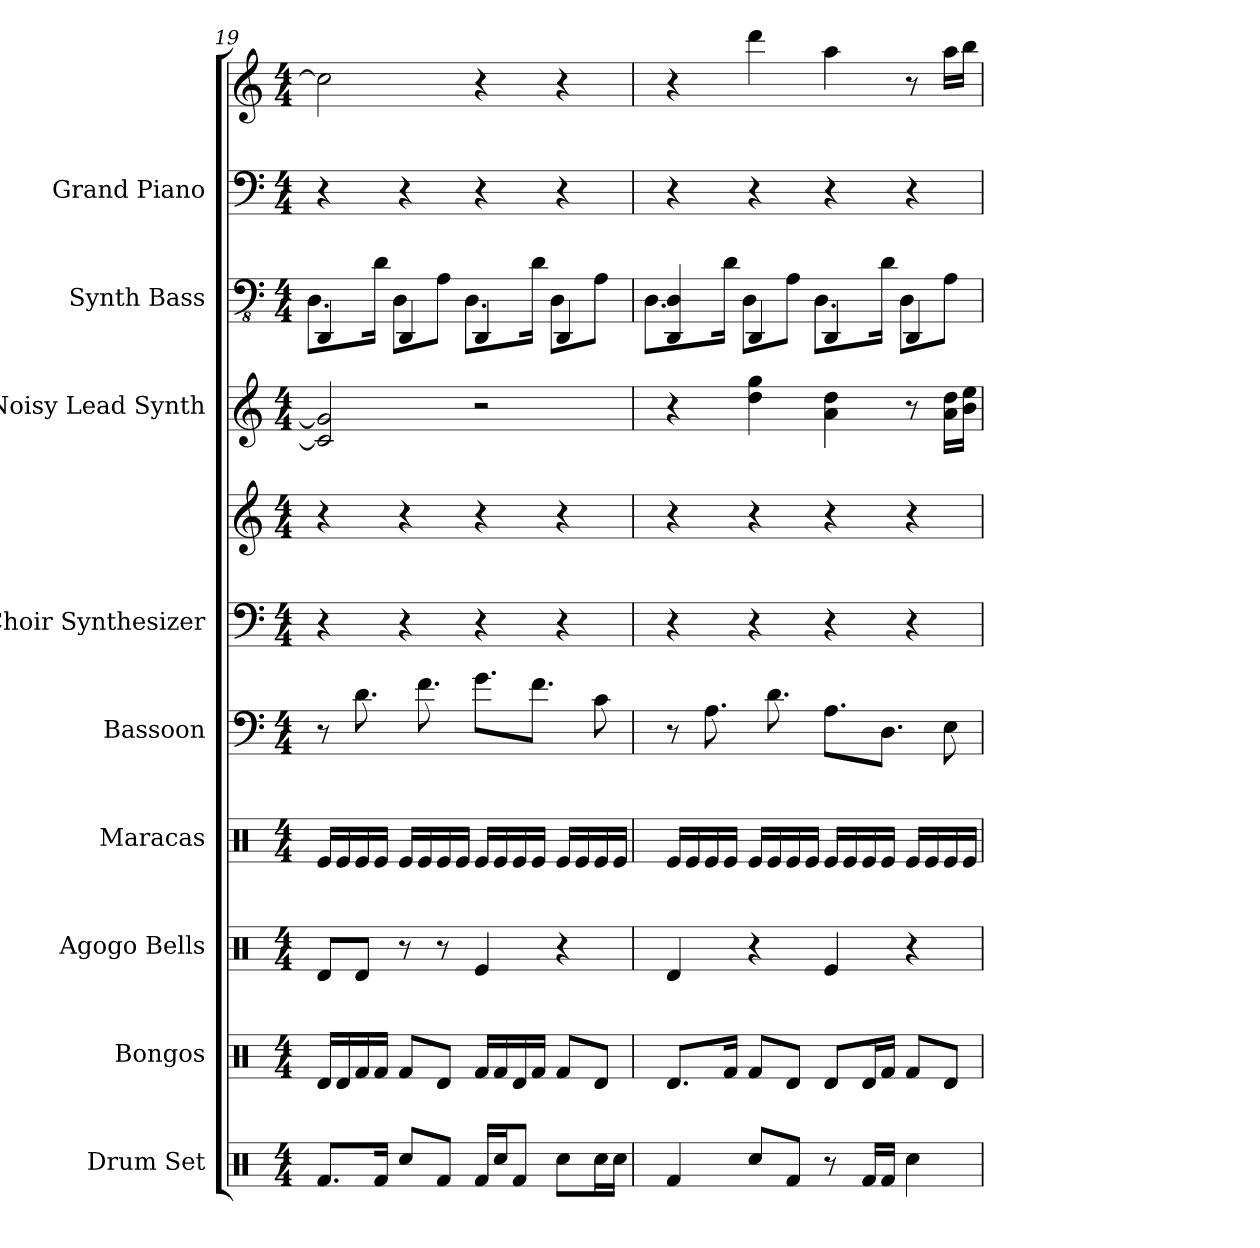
**kern	**kern	**kern	**kern	**kern	**kern	**kern	**kern	**kern	**kern	**kern
*part9	*part8	*part7	*part6	*part5	*part4	*part4	*part3	*part2	*part1	*part1
*staff11	*staff10	*staff9	*staff8	*staff7	*staff6	*staff5	*staff4	*staff3	*staff2	*staff1
*I"Drum Set	*I"Bongos	*I"Agogo Bells	*I"Maracas	*I"Bassoon	*I"Choir Synthesizer	*	*I"Noisy Lead Synth	*I"Synth Bass	*I"Grand Piano	*
*I'Drums	*I'Bongo	*I'Ago.	*I'Mrcs	*I'Bsn.	*I'Synth.	*	*I'Nsy. LS	*	*I'Pno.	*
*clefX	*clefX	*clefX	*clefX	*clefF4	*clefF4	*clefG2	*clefG2	*clefFv4	*clefF4	*clefG2
*k[]	*k[]	*k[]	*k[]	*k[]	*k[]	*k[]	*k[]	*k[]	*k[]	*k[]
*M4/4	*M4/4	*M4/4	*M4/4	*M4/4	*M4/4	*M4/4	*M4/4	*M4/4	*M4/4	*M4/4
=19	=19	=19	=19	=19	=19	=19	=19	=19	=19	=19
*	*	*	*	*	*	*	*	*^	*	*
8.RfL	16RdLL	8RdL	16ReLL	8r	4r	4r	2c] 2g]	4DDD	8.DDL	4r	2cc]
.	16Rd	.	16Re	.	.	.	.	.	.	.	.
.	16Rf	8RdJ	16Re	8.d	.	.	.	.	.	.	.
16RfJk	16RfJJ	.	16ReJJ	.	.	.	.	.	16DJk	.	.
8RccL	8RfL	8r	16ReLL	.	4r	4r	.	4DDD	8DDL	4r	.
.	.	.	16Re	8.f	.	.	.	.	.	.	.
8RfJ	8RdJ	8r	16Re	.	.	.	.	.	8AAJ	.	.
.	.	.	16ReJJ	.	.	.	.	.	.	.	.
16RfLL	16RfLL	4Re	16ReLL	8.gL	4r	4r	2r	4DDD	8.DDL	4r	4r
16RccJ	16Rf	.	16Re	.	.	.	.	.	.	.	.
8RfJ	16Rd	.	16Re	.	.	.	.	.	.	.	.
.	16RfJJ	.	16ReJJ	8.fJ	.	.	.	.	16DJk	.	.
8RccL	8RfL	4r	16ReLL	.	4r	4r	.	4DDD	8DDL	4r	4r
.	.	.	16Re	.	.	.	.	.	.	.	.
16RccL	8RdJ	.	16Re	8c	.	.	.	.	8AAJ	.	.
16RccJJ	.	.	16ReJJ	.	.	.	.	.	.	.	.
=20	=20	=20	=20	=20	=20	=20	=20	=20	=20	=20	=20
4Rf	8.RdL	4Rd	16ReLL	8r	4r	4r	4r	4DDD 4DD	8.DDL	4r	4r
.	.	.	16Re	.	.	.	.	.	.	.	.
.	.	.	16Re	8.A	.	.	.	.	.	.	.
.	16RfJk	.	16ReJJ	.	.	.	.	.	16DJk	.	.
8RccL	8RfL	4r	16ReLL	.	4r	4r	4dd 4gg	4DDD	8DDL	4r	4ddd
.	.	.	16Re	8.d	.	.	.	.	.	.	.
8RfJ	8RdJ	.	16Re	.	.	.	.	.	8AAJ	.	.
.	.	.	16ReJJ	.	.	.	.	.	.	.	.
8r	8RdL	4Re	16ReLL	8.AL	4r	4r	4a 4dd	4DDD	8.DDL	4r	4aa
.	.	.	16Re	.	.	.	.	.	.	.	.
16RfLL	16RdL	.	16Re	.	.	.	.	.	.	.	.
16RfJJ	16RfJJ	.	16ReJJ	8.DJ	.	.	.	.	16DJk	.	.
4Rcc	8RfL	4r	16ReLL	.	4r	4r	8r	4DDD	8DDL	4r	8r
.	.	.	16Re	.	.	.	.	.	.	.	.
.	8RdJ	.	16Re	8E	.	.	16a 16ddLL	.	8AAJ	.	16aaLL
.	.	.	16ReJJ	.	.	.	16b 16eeJJ	.	.	.	16bbJJ
*	*	*	*	*	*	*	*	*v	*v	*	*
=	=	=	=	=	=	=	=	=	=	=
*-	*-	*-	*-	*-	*-	*-	*-	*-	*-	*-
